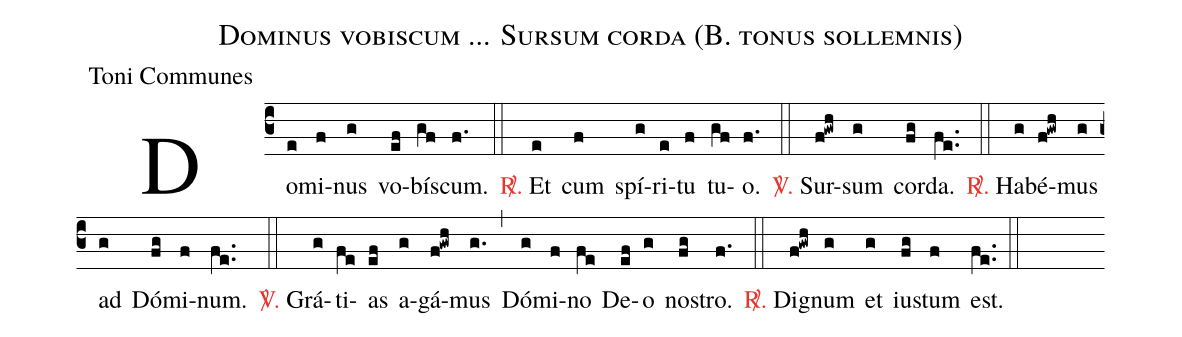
name:Dominus vobiscum ... Sursum corda (B. tonus sollemnis);
office-part:Toni Communes;
%%
(c3) Do(e)mi(f)nus(g) vo(ef)bís(gf)cum.(f.) (::) <c><sp>R/</sp>.</c> Et(e) cum(f) spí(g)ri(e)tu(f) tu(gf)o.(f.) (::)
<c><sp>V/</sp>.</c> Sur(f!gwh)sum(g) cor(fg)da.(fe..) (::) <c><sp>R/</sp>.</c> Ha(g)bé(f!gwh)mus(g) ad(g) Dó(fg)mi(f)num.(fe..) (::)
<c><sp>V/</sp>.</c> Grá(g)ti(fe)as(ef) a(g)gá(f!gwh)mus(g.) (,) Dó(g)mi(f)no(fe) De(ef)o(g) no(fg)stro.(f.) (::) <c><sp>R/</sp>.</c> Di(f!gwh)gnum(g) et(g) iu(fg)stum(f) est.(fe..) (::)
